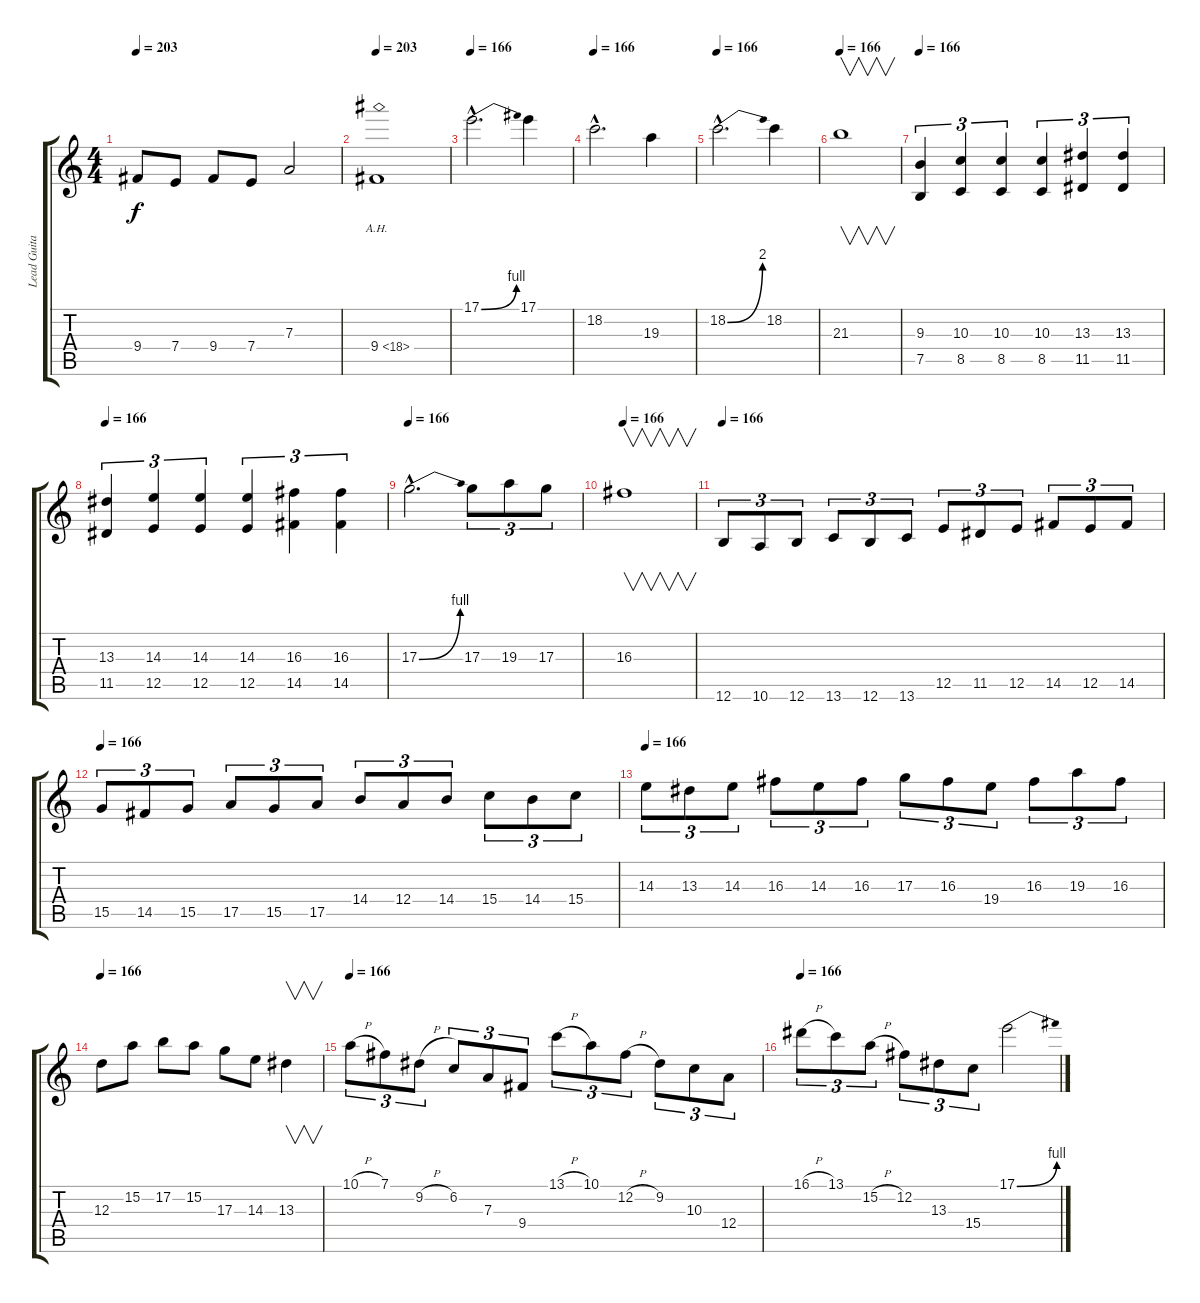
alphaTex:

\track ("Lead Guitar I" "Lead Guita") {instrument distortionguitar}
\staff {score tabs}
\tuning (B3 Gb3 D3 A2 E2 B1) {hide}
\ts (4 4)
\tempo 203
\clef g2
\ks c
9.4.8{dy f} 7.4.8 9.4.8 7.4.8 7.3.2 |
\tempo 203
9.4{ah 9}.1 |
\tempo 166
17.1{be (bend 0 0 60 4) hac}.2{d} 17.1.4 |
\tempo 166
18.2{hac}.2{d} 19.3.4 |
\tempo 166
18.2{be (bend 0 0 60 8) hac}.2{d} 18.2.4 |
\tempo 166
21.3.1{v} |
\tempo 166
(9.3 7.5).4{tu (3 2)} (10.3 8.5).4{tu (3 2)} (10.3 8.5).4{tu (3 2)} (10.3 8.5).4{tu (3 2)} (13.3 11.5).4{tu (3 2)} (13.3 11.5).4{tu (3 2)} |
\tempo 166
(13.3 11.5).4{tu (3 2)} (14.3 12.5).4{tu (3 2)} (14.3 12.5).4{tu (3 2)} (14.3 12.5).4{tu (3 2)} (16.3 14.5).4{tu (3 2)} (16.3 14.5).4{tu (3 2)} |
\tempo 166
17.3{be (bend 0 0 60 4) hac}.2{d} 17.3.8{tu (3 2)} 19.3.8{tu (3 2)} 17.3.8{tu (3 2)} |
\tempo 166
16.3.1{v} |
\tempo 166
12.6.8{tu (3 2)} 10.6.8{tu (3 2)} 12.6.8{tu (3 2)} 13.6.8{tu (3 2)} 12.6.8{tu (3 2)} 13.6.8{tu (3 2)} 12.5.8{tu (3 2)} 11.5.8{tu (3 2)} 12.5.8{tu (3 2)} 14.5.8{tu (3 2)} 12.5.8{tu (3 2)} 14.5.8{tu (3 2)} |
\tempo 166
15.5.8{tu (3 2)} 14.5.8{tu (3 2)} 15.5.8{tu (3 2)} 17.5.8{tu (3 2)} 15.5.8{tu (3 2)} 17.5.8{tu (3 2)} 14.4.8{tu (3 2)} 12.4.8{tu (3 2)} 14.4.8{tu (3 2)} 15.4.8{tu (3 2)} 14.4.8{tu (3 2)} 15.4.8{tu (3 2)} |
\tempo 166
14.3.8{tu (3 2)} 13.3.8{tu (3 2)} 14.3.8{tu (3 2)} 16.3.8{tu (3 2)} 14.3.8{tu (3 2)} 16.3.8{tu (3 2)} 17.3.8{tu (3 2)} 16.3.8{tu (3 2)} 19.4.8{tu (3 2)} 16.3.8{tu (3 2)} 19.3.8{tu (3 2)} 16.3.8{tu (3 2)} |
\tempo 166
12.3.8 15.2.8 17.2.8 15.2.8 17.3.8 14.3.8 13.3.4{v} |
\tempo 166
10.1{h}.8{tu (3 2)} 7.1.8{tu (3 2)} 9.2{h}.8{tu (3 2)} 6.2.8{tu (3 2)} 7.3.8{tu (3 2)} 9.4.8{tu (3 2)} 13.1{h}.8{tu (3 2)} 10.1.8{tu (3 2)} 12.2{h}.8{tu (3 2)} 9.2.8{tu (3 2)} 10.3.8{tu (3 2)} 12.4.8{tu (3 2)} |
\tempo 166
16.1{h}.8{tu (3 2)} 13.1.8{tu (3 2)} 15.2{h}.8{tu (3 2)} 12.2.8{tu (3 2)} 13.3.8{tu (3 2)} 15.4.8{tu (3 2)} 17.1{be (bend 0 0 60 4)}.2
